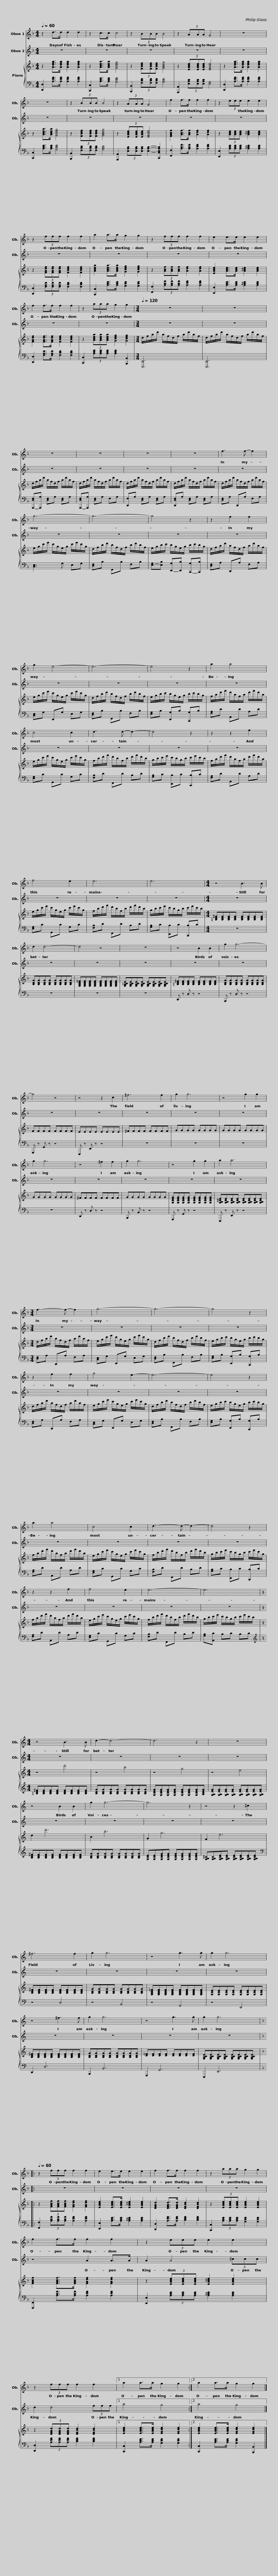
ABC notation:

X:1
%%score 1 2 { 3 | 4 }
L:1/8
Q:1/4=60
M:4/4
I:linebreak $
K:F
V:1 treble
V:2 treble
V:3 treble
V:4 bass
V:1
 z2 d>d d2 d2 | z2 c>c c4 | z2 (3BBB B4 | z2 (3AAA G4 |$ z8 | %5
 z8 | z2 (3BBB B4 | z2 (3AAA G4 | f2 f>f f2 f2 |$ z2 (3eee e2 e2 | %10
 z2 (3fff f2 f2 | a2 a>a g2 g2 |$ z2 (3fff f2 f2 | e2 e>e e2 e2 | f2 f>f f2 f2 |$ %15
 z2 (3aaa g2 g2 |[M:3/4][Q:1/4=120] z6 | z6 |$ z6 | z6 | %20
 z6 |$ z6 | f3 f- f2 | g6- |$ g6- | %25
 g4 z2 | z2 f2 f2 |$ g2 e4- | e6- | e4 z2 |$ %30
 a2 a4 | c4 c2 | d3 d- d2- |$ d4 z2 | z2 z2 f2 | %35
 f4 e2 |$ e6 | e6 |[M:4/4] z4 B3 B |$ d2 d6- | %40
 d4 z4 | z8 |$ z4 B2 B2 | g2 g6- | g4 z4 | %45
 z4 z2 c2 |$ ^f6 f2 | g2 g6 | z4 g2 g2 | g2 g6 | %50
 z4 ^f2 f2 |$ g2 g6 | z4 g2 g2 | a2 a6 |$[K:F][M:3/4] f3- f- f2 | %55
 g6- | g6- |$ g4 z2 | z2 f2 f2 | g4 e2- |$ %60
 e6- | e4 z2 | a2 a4 |$ c4 c2 | d3- d- d2- | %65
 d4 z2 |$ z2 z2 f2 | f4 e2 | e6- |$ e6 | %70
[K:C][M:4/4] z4 B3 B | d2- d6- |$ d6 z2 | z8 | z4 B2 B2 |$ %75
 g2 g6- | g6 z2 | z4 z2 ^c2 |$ ^f6 f2 | g2 g6 | %80
 z4 g3 g |$ g2 g6 | z4 ^f3 f | g2 g6 | z4 g3 g |$ %85
 g2 g6 |:[K:F][Q:1/4=60] z2 (3fff f2 f2 | e2 e>e e2 e2 |$ f2 f>f f2 f2 | z2 (3aaa g2 g2 | %90
 f2 f>f f2 f2 |$ z2 (3eee e2 e2 | z2 (3fff f2 f2 |1$ a2 a>a g2 g2 :|2 a2 a>a g2 g2 |] %95
V:2
 z8 | z8 | z8 | z8 |$ z8 | %5
 z8 | z8 | z8 | z8 |$ z8 | %10
 z8 | z8 |$ z8 | z8 | z8 |$ %15
 z8 |[M:3/4] z6 | z6 |$ z6 | z6 | %20
 z6 |$ z6 | z6 | z6 |$ z6 | %25
 z6 | z6 |$ z6 | z6 | z6 |$ %30
 z6 | z6 | z6 |$ z6 | z6 | %35
 z6 |$ z6 | z6 |[M:4/4] z8 |$ z8 | %40
 z8 | z8 |$ z8 | z8 | z8 | %45
 z8 |$ z8 | z8 | z8 | z8 | %50
 z8 |$ z8 | z8 | z8 |$[K:F][M:3/4] z6 | %55
 z6 | z6 |$ z6 | z6 | z6 |$ %60
 z6 | z6 | z6 |$ z6 | z6 | %65
 z6 |$ z6 | z6 | z6 |$ z6 | %70
[K:C][M:4/4] z8 | z8 |$ z8 | z8 | z8 |$ %75
 z8 | z8 | z8 |$ z8 | z8 | %80
 z8 |$ z8 | z8 | z8 | z8 |$ %85
 z8 |:[K:F] z8 | z8 |$ z8 | z8 | %90
 z4 A2 A>A |$ A2 A4 (3^ccc | d2 d4 (3fff |1$ a4 g4 :|2 a4 g4 |] %95
V:3
 z2 [Adfa]>[Adfa] [Adfa]2 [Adfa]2 | z2 [Acea]>[Acea] [Gceg]4 | z2 (3[FBdf][FBdf][FBdf] [GBdg]4 | z2 (3[EAce][EAce][EAce] [EGce]4 |$ z2 [Adfa]>[Adfa] [Adfa]2 [Adfa]2 | %5
 z2 [Acea]>[Acea] [Gceg]4 | z2 (3[FBdf][FBdf][FBdf] [GBdg]4 | z2 (3[EAce][EAce][EAce] [EGce]4 | [FAcf]2 [Acf]>[Acf] [Adf]2 [Adf]2 |$ z2 (3[Ace][Ace][Ace] [A^ce]2 [Ace]2 | %10
 z2 (3[FAdf][FAdf][FAdf] [FBdf]2 [FBdf]2 | [Acea]2 [Acea]>[Acea] [Gceg]2 [Gceg]2 |$ z2 (3[Acf][Acf][Acf] [Adf]2 [Adf]2 | [EAce]2 [Ace]>[Ace] [A^ce]2 [Ace]2 | [FAdf]2 [FAdf]>[FAdf] [FBdf]2 [FBdf]2 |$ %15
 z2 (3[Acea][Acea][Acea] [Gceg]2 [Gceg]2 |[M:3/4] d/f/a/d'/ a/f/d/f/ a/d'/a/f/ | d/f/a/d'/ a/f/d/f/ a/d'/a/f/ |$ d/f/a/d'/ a/f/d/f/ a/d'/a/f/ | d/f/a/d'/ a/f/d/f/ a/d'/a/f/ | %20
 d/f/a/d'/ a/f/d/f/ a/d'/a/f/ |$ d/f/a/d'/ a/f/d/f/ a/d'/a/f/ | d/f/a/d'/ a/f/d/f/ a/d'/a/f/ | e/g/c'/e'/ c'/g/e/g/ c'/e'/c'/g/ |$ d/f/b/d'/ b/f/d/f/ b/d'/b/f/ | %25
 e/g/b/c'/ b/g/e/g/ b/c'/b/g/ | d/f/a/d'/ a/f/d/f/ a/d'/a/f/ |$ e/g/c'/e'/ c'/g/e/g/ c'/e'/c'/g/ | d/f/b/d'/ b/f/d/f/ b/d'/b/f/ | e/g/b/c'/ b/g/e/g/ b/c'/b/g/ |$ %30
 f/a/d'/f'/ d'/a/f/a/ d'/f'/d'/a/ | e/g/c'/e'/ c'/g/e/g/ c'/e'/c'/g/ | f/b/d'/f'/ d'/b/f/b/ d'/f'/d'/b/ |$ g/b/c'/e'/ c'/b/g/b/ c'/e'/c'/b/ | f/a/d'/f'/ d'/a/f/a/ d'/f'/d'/a/ | %35
 e/g/c'/e'/ c'/g/e/g/ c'/e'/c'/g/ |$ f/b/d'/f'/ d'/b/f/b/ d'/f'/d'/b/ | g/b/c'/e'/ c'/b/g/b/ c'/e'/c'/b/ |[M:4/4] [=B,D^F][B,DF][B,DF][B,DF] [B,DF][B,DF][B,DF][B,DF] |$ [B,DG][B,DG][B,DG][B,DG] [B,DG][B,DG][B,DG][B,DG] | %40
 [G,B,D=F][G,B,DF][G,B,DF][G,B,DF] [G,B,DF][G,B,DF][G,B,DF][G,B,DF] | [G,_B,CE][G,B,CE][G,B,CE][G,B,CE] [G,B,CE][G,B,CE][G,B,CE][G,B,CE] |$ [=B,D^F][B,DF][B,DF][B,DF] [B,DF][B,DF][B,DF][B,DF] | [B,DG][B,DG][B,DG][B,DG] [B,DG][B,DG][B,DG][B,DG] | FFFF FFFF | %45
 EEEE EEEE |$ ^FFFF FFFF | GGGG GGGG | GGGG GGGG | GGGG GGGG | %50
 ^FFFF FFFF |$ GGGG GGGG | [G,CEG][G,CEG][G,CEG][G,CEG] [G,CEG][G,CEG][G,CEG][G,CEG] | [G,A,^CE][G,A,CE][G,A,CE][G,A,CE] [G,A,CE][G,A,CE][G,A,CE][G,A,CE] |$[K:F][M:3/4] d/f/a/d'/ a/f/d/f/ a/d'/a/f/ | %55
 e/g/c'/e'/ c'/g/e/g/ c'/e'/c'/g/ | d/f/b/d'/ b/f/d/f/ b/d'/b/f/ |$ e/g/b/c'/ b/g/e/g/ b/c'/b/g/ | d/f/a/d'/ a/f/d/f/ a/d'/a/f/ | e/g/c'/e'/ c'/g/e/g/ c'/e'/c'/g/ |$ %60
 d/f/b/d'/ b/f/d/f/ b/d'/b/f/ | e/g/b/c'/ b/g/e/g/ b/c'/b/g/ | f/a/d'/f'/ d'/a/f/a/ d'/f'/d'/a/ |$ e/g/c'/e'/ c'/g/e/g/ c'/e'/c'/g/ | f/b/d'/f'/ d'/b/f/b/ d'/f'/d'/b/ | %65
 g/b/c'/e'/ c'/b/g/b/ c'/e'/c'/g/ |$ f/a/d'/f'/ d'/a/f/a/ d'/f'/d'/a/ | e/g/c'/e'/ c'/g/e/g/ c'/e'/c'/g/ | f/b/d'/f'/ d'/b/f/b/ d'/f'/d'/b/ |$ g/b/c'/e'/ c'/b/g/b/ c'/e'/c'/b/ | %70
[K:C][M:4/4] z4 d'4 | z4 b4 |$ z4 g4 | z4 e4 | d2 d'6 |$ %75
 B2 b6 | G2 g6 | F2 e6 |$ [B,D^F][B,DF][B,DF][B,DF] [B,DF][B,DF][B,DF][B,DF] | [B,DG][B,DG][B,DG][B,DG] [B,DG][B,DG][B,DG][B,DG] | %80
 [G,B,D=F][G,B,DF][G,B,DF][G,B,DF] [G,B,DF][G,B,DF][G,B,DF][G,B,DF] |$ [G,CE][G,CE][G,CE][G,CE] [G,CE][G,CE][G,CE][G,CE] | [B,D^F][B,DF][B,DF][B,DF] [B,DF][B,DF][B,DF][B,DF] | [B,DG][B,DG][B,DG][B,DG] [B,DG][B,DG][B,DG][B,DG] | [D=F][DF][DF][DF] [DF][DF][DF][DF] |$ %85
 [G,B,CE][G,B,CE][G,B,CE][G,B,CE] [G,B,CE][G,B,CE][G,B,CE][G,B,CE] |:[K:F] z2 (3[FAcf][FAcf][FAcf] [FAdf]2 [FAdf]2 | [EAce]2 [EAce]>[EAce] [EA^ce]2 [EAce]2 |$ [DFAd]2 [DFAd]>[DFAd] [DFBd]2 [DFBd]2 | z2 (3[EAce][EAce][EAce] [EAce]2 [EAce]2 | %90
 [FAcf]2 [FAcf]>[FAcf] [FAdf]2 [FAdf]2 |$ z2 (3[EAce][EAce][EAce] [EA^ce]2 [EAce]2 | z2 (3[DFAd][DFAd][DFAd] [DFBd]2 [DFBd]2 |1$ [EAce]2 [EAce]>[EAce] [EGce]2 [EGce]2 :|2 [EAce]2 [EAce]>[EAce] [EGce]2 [EGce]2 |] %95
V:4
 [D,,D,]2 [A,DF]>[A,DF] [A,DF]2 [A,DF]2 | [C,,C,]2 [A,CE]>[A,CE] [G,CE]4 | [B,,,B,,]2 (3[F,B,D][F,B,D][F,B,D] [G,B,D]4 | [A,,,A,,]2 (3[E,A,C][E,A,C][E,A,C] [E,G,]4 |$ [D,,D,]2 [A,DF]>[A,DF] [A,DF]2 [A,DF]2 | %5
 [C,,C,]2 [A,CE]>[A,CE] [G,CE]4 | [B,,,B,,]2 (3[F,B,D][F,B,D][F,B,D] [G,B,D]4 | [A,,,A,,]2 (3[E,A,C][E,A,C][E,A,C] [E,A,C]2- [C,,C,E,A,C]2 | [F,,F,]2 [A,CF]>[A,CF] [A,DF]2 [A,DF]2 |$ [E,,E,]2 (3[A,CE][A,CE][A,CE] [A,^CE]2 [A,CE]2 | %10
 [D,,D,]2 (3[F,A,D][F,A,D][F,A,D] [F,B,D]2 [F,B,D]2 | [C,,C,]2 [A,CE]>[A,CE] [G,CE]2 [G,CE]2 |$ [F,,F,]2 (3[A,CF][A,CF][A,CF] [A,DF]2 [A,DF]2 | [E,,E,]2 [A,CE]>[A,CE] [A,^CE]2 [A,CE]2 | [D,,D,]2 [F,A,D]>[F,A,D] [F,B,D]2 [F,B,D]2 |$ %15
 [C,,C,]2 (3[A,CE][A,CE][A,CE] [A,CE]2 [B,,,B,,]2 |[M:3/4] [E,,,E,,]6 | [E,,,E,,]6 |$ [A,,,-D,F,][A,,,A,] [D,F,]A, [D,F,]A, | [A,,,-D,F,][A,,,A,] [D,F,]A, F,A, | %20
 [D,,F,]A, [D,F,]A, [D,F,]A, |$ [D,,D,F,]A, [D,F,]A, [D,F,]A, | [D,F,]A, D,,A, F,A, | [C,E,]3 G, E,G, |$ [D,F,]B, F,,B, F,B, | %25
 [E,-G,][E,B,] [E,,-G,][E,,B,] [C,,-G,][C,,B,] | [D,F,]A, D,,A, F,A, |$ [C,E,]G, E,,G, E,G, | [D,F,]B, F,,B, F,B, | [E,G,]B, [E,,G,]B, [C,,G,]B, |$ %30
 [F,A,]D A,,D A,D | [E,G,]C G,,C G,C | [F,B,]D F,,D B,D |$ [G,B,]C [E,,B,]C [C,,B,]C | [F,A,]D A,,D A,D | %35
 [E,G,]C G,,C G,C |$ [F,B,]D F,,D B,D | [G,B,]C [E,,B,]C [C,,B,]C |[M:4/4] z8 |$ z8 | %40
 z8 | z8 |$ D,, z D, z z4 | B,,, z D, z z4 | G,,, z G,, z z4 | %45
 E,,, z E,, z z4 |$ z8 | z8 | z8 | z8 | %50
 D,, z D, z z4 |$ B,,, z B,, z z4 | G,,, z G,, z z4 | E,,, z E,, z z4 |$[K:F][M:3/4] [D,F,]A, D,,A, F,A, | %55
 [C,E,]G, E,,G, E,G, | [D,F,]B, F,,B, F,B, |$ [E,G,]B, [E,,G,]B, [C,,G,]B, | [D,F,]A, D,,A, F,A, | [C,E,]G, E,,G, E,G, |$ %60
 [D,F,]B, F,,B, F,B, | [E,G,]B, [E,,G,]B, [C,,G,]B, | [F,A,]D A,,D A,D |$ [E,G,]C G,,C G,C | [F,B,]D F,,D B,D | %65
 [G,B,]C [E,,B,]C [C,,B,]C |$ [F,A,]D A,,D A,D | [E,G,]C G,,C G,C | [F,B,]D F,,D B,D |$ [G,B,][A,,C] B,C B,C | %70
[K:C][M:4/4][K:treble] [=B,D^F][B,DF][B,DF][B,DF] [B,DF][B,DF][B,DF][B,DF] | [B,DG][B,DG][B,DG][B,DG] [B,DG][B,DG][B,DG][B,DG] |$ [G,CEG][G,CEG][G,CEG][G,CEG] [G,CEG][G,CEG][G,CEG][A,CEG] | [G,A,EG][G,A,EG][G,A,EG][G,A,EG] [G,A,EG][G,A,EG][G,A,EG][G,A,EG] | [B,D^F][B,DF][B,DF][B,DF] [B,DF][B,DF][B,DF][B,DF] |$ %75
 [B,DG][B,DG][B,DG][B,DG] [B,DG][B,DG][B,DG][B,DG] | [G,CE][G,CE][G,CEG][G,CEG] [G,CEG][G,CEG][G,CEG][G,CEG] | [G,A,^C][G,A,C][G,A,CE][G,A,CE] [G,A,CE][G,A,CE][G,A,CE][G,A,CE] |$[K:bass] z4 D,4 | z4 B,,4 | %80
 z4 G,,4 |$ z4 E,,4 | D,,2 D,6 | B,,,2 B,,6 | G,,,2 G,,6 |$ %85
 E,,,2 E,,6 |:[K:F] [F,,F,]2 (3[A,CF][A,CF][A,CF] [A,DF]2 [A,DF]2 | [E,,E,]2 [A,CE]>[A,CE] [A,^CE]2 [A,CE]2 |$ [D,,D,]2 [A,DF]>[A,DF] [B,DF]2 [B,DF]2 | [C,,C,]2 (3[A,CE][A,CE][A,CE] [G,CE]2 [G,CE]2 | %90
 [F,,,F,,]2 [A,CF]>[A,CF] [A,DF]2 [A,DF]2 |$ [E,,E,]2 (3[A,CE][A,CE][A,CE] [A,^CE]2 [A,CE]2 | [D,,D,]2 (3[A,DF][A,DF][A,DF] [B,DF]2 [B,DF]2 |1$ [C,,C,]2 [A,CE]>[A,CE] [G,CE]2 [G,CE]2 :|2 [C,,C,]2 [A,CE]>[A,CE] [G,CE]2 [B,,,B,,]2 |] %95
